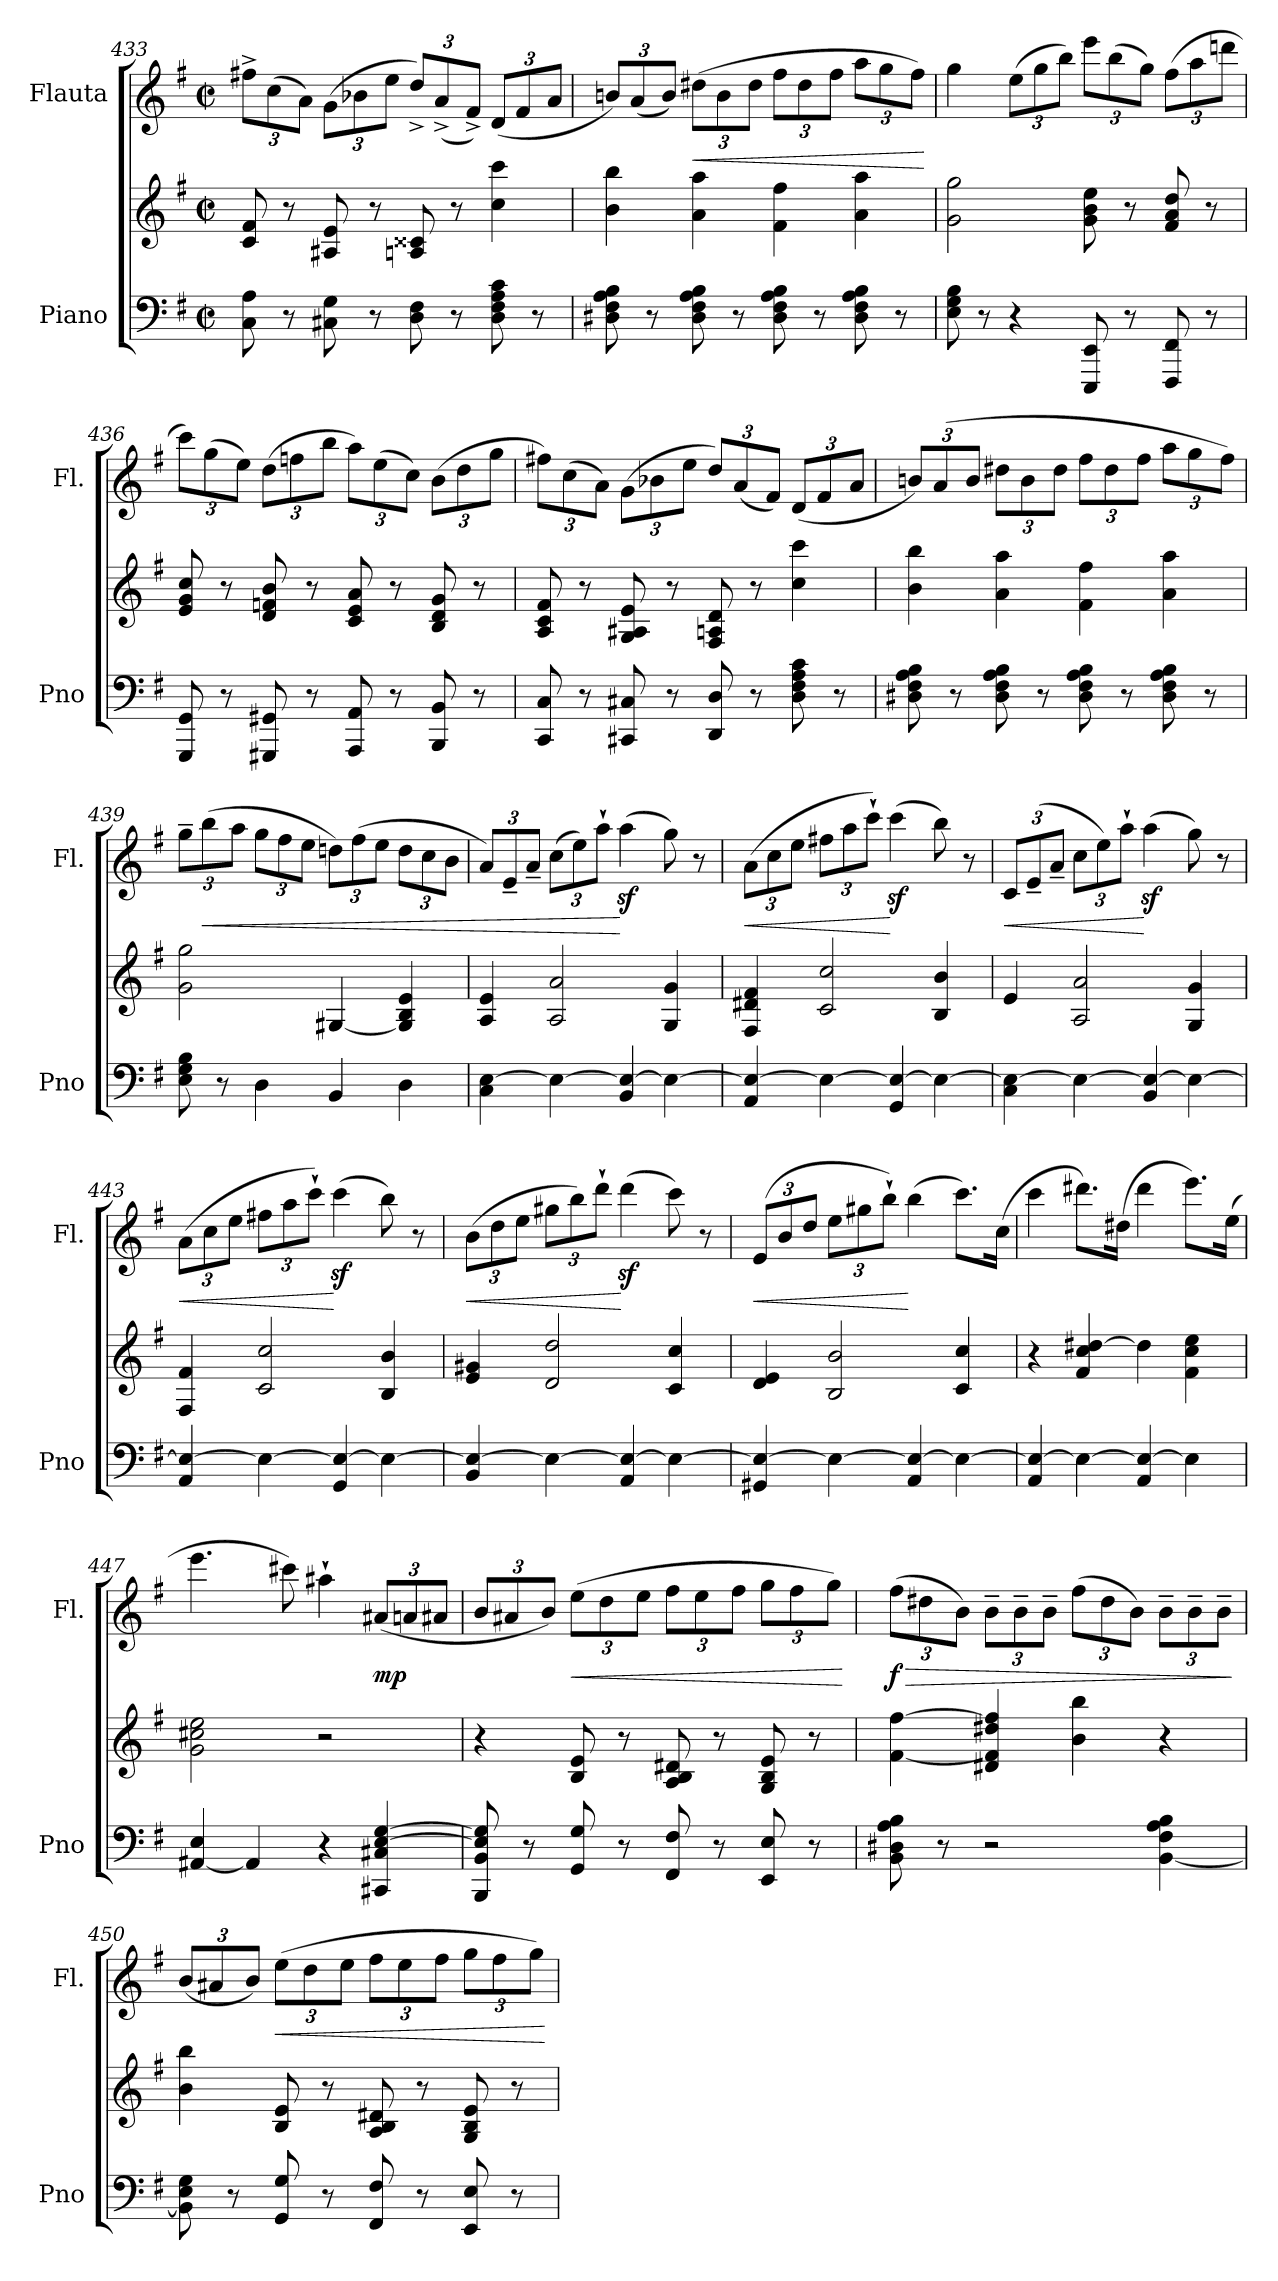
**kern	**kern	**kern	**dynam
*part2	*part2	*part1	*part1
*staff3	*staff2	*staff1	*staff1
*I"Piano	*	*I"Flauta	*
*I'Pno	*	*I'Fl.	*
*clefF4	*clefG2	*clefG2	*
*k[f#]	*k[f#]	*k[f#]	*
*M2/2	*M2/2	*M2/2	*
*met(c|)	*met(c|)	*met(c|)	*
*	*	*Xbrackettup	*
=433	=433	=433	=433
8C\ 8A\	8c/ 8f#/	12ff#X^\L	.
.	.	(12cc\	.
8r	8r	.	.
.	.	12a\J)	.
8C#X\ 8G\	8A#X/ 8e/	(12g\L	.
.	.	12b-X\	.
8r	8r	.	.
.	.	12ee\J	.
8D\ 8F#\	8An/ 8c##X/	12dd^/L)	.
.	.	(12a^/	.
8r	8r	.	.
.	.	12f#^/J)	.
8D\ 8F#\ 8A\ 8c\	4cc\ 4ccc\	(12d/L	.
.	.	12f#/	.
8r	.	.	.
.	.	12a/J	.
=434	=434	=434	=434
8D#X\ 8F#\ 8A\ 8B\	4b\ 4bb\	12bn/L)	.
.	.	(12a/	.
8r	.	.	.
.	.	12b/J)	.
!	!	!	!LO:HP:b
8D#\ 8F#\ 8A\ 8B\	4a\ 4aa\	(12dd#X\L	<
.	.	12b\	.
8r	.	.	.
.	.	12dd#\J	.
8D#\ 8F#\ 8A\ 8B\	4f#\ 4ff#\	12ff#\L	.
.	.	12dd#\	.
8r	.	.	.
.	.	12ff#\J	.
8D#\ 8F#\ 8A\ 8B\	4a\ 4aa\	12aa\L	.
.	.	12gg\	.
8r	.	.	.
.	.	12ff#\J)	.
.	.	.	[
!!LO:PB:g=z
=435	=435	=435	=435
8E\ 8G\ 8B\	2g\ 2gg\	4gg\	.
8r	.	.	.
4r	.	(12ee\L	.
.	.	12gg\	.
.	.	12bb\J)	.
8EEE/ 8EE/	8g\ 8b\ 8ee\	12eee\L	.
.	.	(12bb\	.
8r	8r	.	.
.	.	12gg\J)	.
8FFF#/ 8FF#/	8f#/ 8a/ 8dd/	(12ff#\L	.
.	.	12aa\	.
8r	8r	.	.
.	.	12dddn\J	.
=436	=436	=436	=436
8GGG/ 8GG/	8e/ 8g/ 8cc/	12ccc\L)	.
.	.	(12gg\	.
8r	8r	.	.
.	.	12ee\J)	.
8GGG#X/ 8GG#X/	8d/ 8fn/ 8b/	(12dd\L	.
.	.	12ffn\	.
8r	8r	.	.
.	.	12bb\J	.
8AAA/ 8AA/	8c/ 8e/ 8a/	12aa\L)	.
.	.	(12ee\	.
8r	8r	.	.
.	.	12cc\J)	.
8BBB/ 8BB/	8B/ 8d/ 8g/	(12b\L	.
.	.	12dd\	.
8r	8r	.	.
.	.	12gg\J	.
=437	=437	=437	=437
8CC/ 8C/	8A/ 8c/ 8f#/	12ff#X\L)	.
.	.	(12cc\	.
8r	8r	.	.
.	.	12a\J)	.
8CC#X/ 8C#X/	8G/ 8A#X/ 8e/	(12g\L	.
.	.	12b-X\	.
8r	8r	.	.
.	.	12ee\J	.
8DD/ 8D/	8F#/ 8An/ 8d/	12dd/L)	.
.	.	(12a/	.
8r	8r	.	.
.	.	12f#/J)	.
8D\ 8F#\ 8A\ 8c\	4cc\ 4ccc\	(12d/L	.
.	.	12f#/	.
8r	.	.	.
.	.	12a/J	.
!!LO:LB:g=z
=438	=438	=438	=438
8D#X\ 8F#\ 8A\ 8B\	4b\ 4bb\	12bn/L)	.
.	.	(12a/	.
8r	.	.	.
.	.	12b/J	.
8D#\ 8F#\ 8A\ 8B\	4a\ 4aa\	12dd#X\L	.
.	.	12b\	.
8r	.	.	.
.	.	12dd#\J	.
8D#\ 8F#\ 8A\ 8B\	4f#\ 4ff#\	12ff#\L	.
.	.	12dd#\	.
8r	.	.	.
.	.	12ff#\J	.
8D#\ 8F#\ 8A\ 8B\	4a\ 4aa\	12aa\L	.
.	.	12gg\	.
8r	.	.	.
.	.	12ff#\J)	.
=439	=439	=439	=439
8E\ 8G\ 8B\	2g\ 2gg\	12gg~\L	.
!	!	!	!LO:HP:b
.	.	(12bb\	<
8r	.	.	.
.	.	12aa\J	.
4D\	.	12gg\L	.
.	.	12ff#\	.
.	.	12ee\J	.
4BB/	[4G#X/	12ddn\L)	.
.	.	(12ff#\	.
.	.	12ee\J	.
4D\	4G#/] 4B/ 4e/	12dd\L	.
.	.	12cc\	.
.	.	12b\J	.
=440	=440	=440	=440
4C\ [4E\	4A/ 4e/	12a/L)	.
.	.	12e~/	.
.	.	12a~/J	.
4E\_	2A/ 2a/	(12cc\L	.
.	.	12ee\)	.
.	.	12aa`\J	.
4BB/ 4E/_	.	(4aaz<\	[
4E\_	4G/ 4g/	8gg\)	.
.	.	8r	.
!!LO:LB:g=z
=441	=441	=441	=441
!	!	!	!LO:HP:b
4AA/ 4E/_	4F#/ 4d#X/ 4f#/	(12a\L	<
.	.	12cc\	.
.	.	12ee\J	.
4E\_	2c/ 2cc/	12ff#X\L	.
.	.	12aa\	.
.	.	12ccc`\J)	.
4GG/ 4E/_	.	(4cccz<\	[
4E\_	4B/ 4b/	8bb\)	.
.	.	8r	.
=442	=442	=442	=442
!	!	!	!LO:HP:b
4C\ 4E\_	4e/	12c/L	<
.	.	(12e~/	.
.	.	12a~/J	.
4E\_	2A/ 2a/	12cc\L	.
.	.	12ee\)	.
.	.	12aa`\J	.
4BB/ 4E/_	.	(4aaz<\	[
4E\_	4G/ 4g/	8gg\)	.
.	.	8r	.
=443	=443	=443	=443
!	!	!	!LO:HP:b
4AA/ 4E/_	4F#/ 4f#/	(12a\L	<
.	.	12cc\	.
.	.	12ee\J	.
4E\_	2c/ 2cc/	12ff#X\L	.
.	.	12aa\	.
.	.	12ccc`\J)	.
4GG/ 4E/_	.	(4cccz<\	[
4E\_	4B/ 4b/	8bb\)	.
.	.	8r	.
!!LO:LB:g=z
=444	=444	=444	=444
!	!	!	!LO:HP:b
4BB/ 4E/_	4e/ 4g#X/	(12b\L	<
.	.	12dd\	.
.	.	12ee\J	.
4E\_	2d/ 2dd/	12gg#X\L	.
.	.	12bb\)	.
.	.	12ddd`\J	.
4AA/ 4E/_	.	(4dddz<\	[
4E\_	4c/ 4cc/	8ccc\)	.
.	.	8r	.
=445	=445	=445	=445
!	!	!	!LO:HP:b
4GG#X/ 4E/_	4d/ 4e/	(12e/L	<
.	.	12b/	.
.	.	12dd/J	.
4E\_	2B/ 2b/	12ee\L	.
.	.	12gg#X\	.
.	.	12bb`\J)	.
4AA/ 4E/_	.	(4bb\	[
4E\_	4c/ 4cc/	8.ccc\L)	.
.	.	(16cc\Jk	.
=446	=446	=446	=446
4AA/ 4E/_	4r	4ccc\	.
4E\_	4f#/ 4cc/ [4dd#X/	8.ddd#X\L)	.
.	.	(16dd#X\Jk	.
4AA/ 4E/_	4dd#\]	4ddd#\	.
4E\]	4f#\ 4cc\ 4ee\	8.eee\L)	.
.	.	(16ee\Jk	.
!!LO:PB:g=z
=447	=447	=447	=447
[4AA#X/ 4E/	2g\ 2cc#X\ 2ee\	4.eee\	.
4AA#/]	.	.	.
.	.	8ccc#X\)	.
4r	2r	4aa#X`\	.
!	!	!	!LO:DY:b
4CC#X/ 4C#X/ [4E/ [4G/	.	(12a#X/L	mp
.	.	12an/	.
.	.	12a#X/J	.
=448	=448	=448	=448
8BBB/ 8BB/ 8E/] 8G/]	4r	12b/L	.
.	.	12a#X/	.
8r	.	.	.
.	.	12b/J)	.
!	!	!	!LO:HP:b
8GG/ 8G/	8B/ 8e/	(12ee\L	<
.	.	12dd\	.
8r	8r	.	.
.	.	12ee\J	.
8FF#/ 8F#/	8A/ 8B/ 8d#X/	12ff#\L	.
.	.	12ee\	.
8r	8r	.	.
.	.	12ff#\J	.
8EE/ 8E/	8G/ 8B/ 8e/	12gg\L	.
.	.	12ff#\	.
8r	8r	.	.
.	.	12gg\J)	.
.	.	.	[
=449	=449	=449	=449
!	!	!	!LO:HP:b
!	!	!	!LO:DY:n=1:b
8BB\ 8D#X\ 8A\ 8B\	[4f#\ [4ff#\	(12ff#\L	> f
.	.	12dd#X\	.
8r	.	.	.
.	.	12b\J)	.
2r	4d#X/ 4f#/] 4dd#X/ 4ff#/]	12b~\L	.
.	.	12b~\	.
.	.	12b~\J	.
.	4b\ 4bb\	(12ff#\L	.
.	.	12dd#\	.
.	.	12b\J)	.
[4BB\ 4F#\ 4A\ 4B\	4r	12b~\L	.
.	.	12b~\	.
.	.	12b~\J	.
.	.	.	]
!!LO:LB:g=z
=450	=450	=450	=450
8BB\] 8E\ 8G\	4b\ 4bb\	(12b/L	.
.	.	12a#X/	.
8r	.	.	.
.	.	12b/J)	.
!	!	!	!LO:HP:b
8GG/ 8G/	8B/ 8e/	(12ee\L	<
.	.	12dd\	.
8r	8r	.	.
.	.	12ee\J	.
8FF#/ 8F#/	8A/ 8B/ 8d#X/	12ff#\L	.
.	.	12ee\	.
8r	8r	.	.
.	.	12ff#\J	.
8EE/ 8E/	8G/ 8B/ 8e/	12gg\L	.
.	.	12ff#\	.
8r	8r	.	.
.	.	12gg\J)	.
.	.	.	[
=	=	=	=
*-	*-	*-	*-
